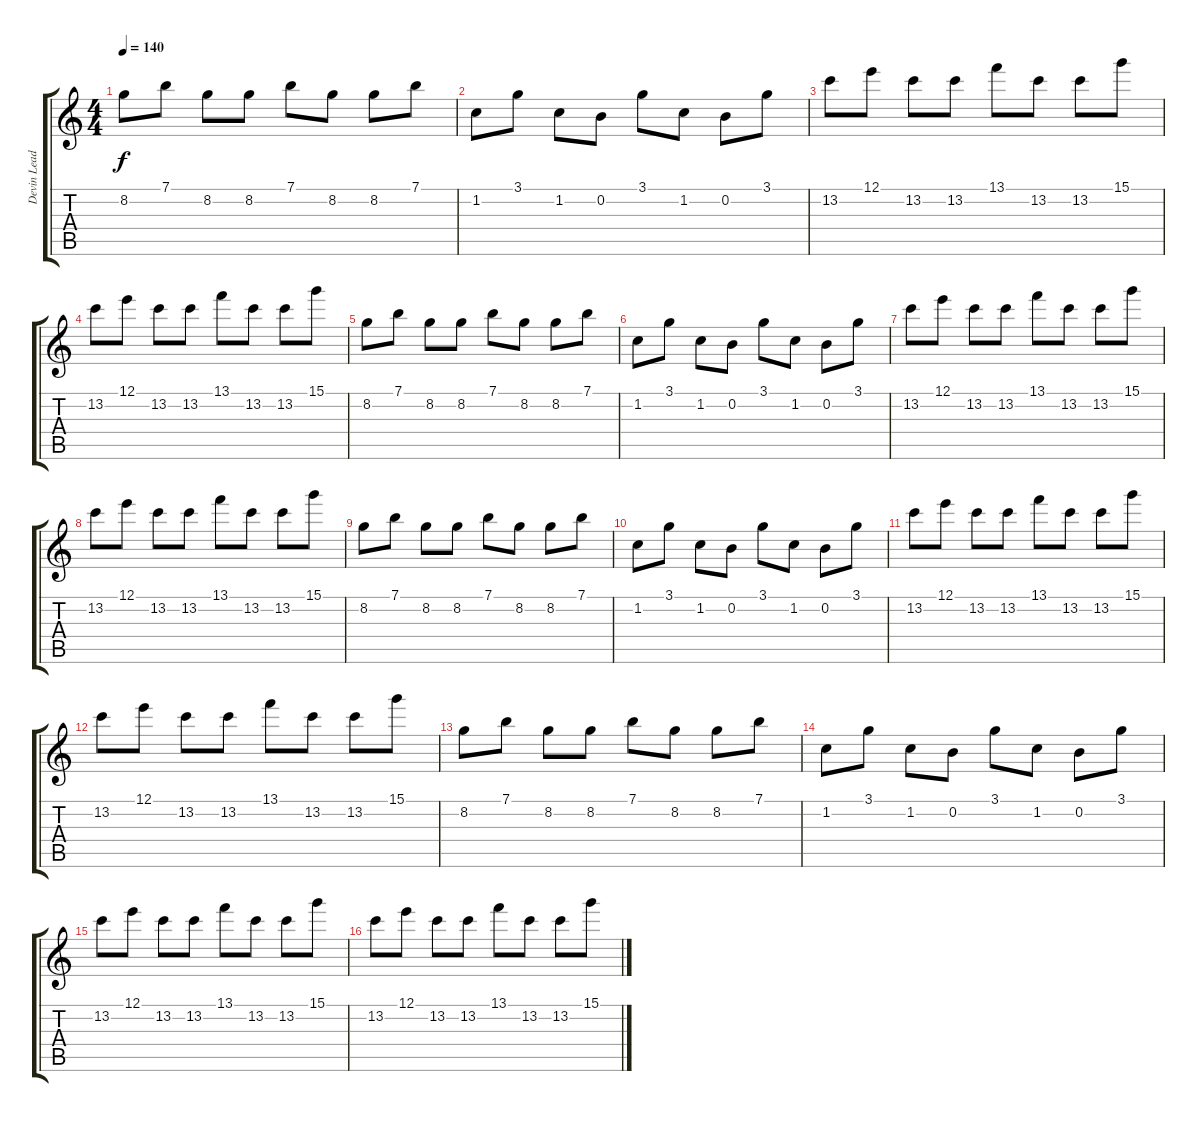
\track ("Devin Lead" "Devin Lead") {instrument distortionguitar}
\staff {score tabs}
\tuning (E4 B3 G3 D3 A2 E2) {hide}
\ts (4 4)
\tempo 140
\clef g2
\ks c
8.2.8{dy f} 7.1.8 8.2.8 8.2.8 7.1.8 8.2.8 8.2.8 7.1.8 |
1.2.8 3.1.8 1.2.8 0.2.8 3.1.8 1.2.8 0.2.8 3.1.8 |
13.2.8 12.1.8 13.2.8 13.2.8 13.1.8 13.2.8 13.2.8 15.1.8 |
13.2.8 12.1.8 13.2.8 13.2.8 13.1.8 13.2.8 13.2.8 15.1.8 |
8.2.8 7.1.8 8.2.8 8.2.8 7.1.8 8.2.8 8.2.8 7.1.8 |
1.2.8 3.1.8 1.2.8 0.2.8 3.1.8 1.2.8 0.2.8 3.1.8 |
13.2.8 12.1.8 13.2.8 13.2.8 13.1.8 13.2.8 13.2.8 15.1.8 |
13.2.8 12.1.8 13.2.8 13.2.8 13.1.8 13.2.8 13.2.8 15.1.8 |
8.2.8 7.1.8 8.2.8 8.2.8 7.1.8 8.2.8 8.2.8 7.1.8 |
1.2.8 3.1.8 1.2.8 0.2.8 3.1.8 1.2.8 0.2.8 3.1.8 |
13.2.8 12.1.8 13.2.8 13.2.8 13.1.8 13.2.8 13.2.8 15.1.8 |
13.2.8 12.1.8 13.2.8 13.2.8 13.1.8 13.2.8 13.2.8 15.1.8 |
8.2.8 7.1.8 8.2.8 8.2.8 7.1.8 8.2.8 8.2.8 7.1.8 |
1.2.8 3.1.8 1.2.8 0.2.8 3.1.8 1.2.8 0.2.8 3.1.8 |
13.2.8 12.1.8 13.2.8 13.2.8 13.1.8 13.2.8 13.2.8 15.1.8 |
13.2.8 12.1.8 13.2.8 13.2.8 13.1.8 13.2.8 13.2.8 15.1.8
